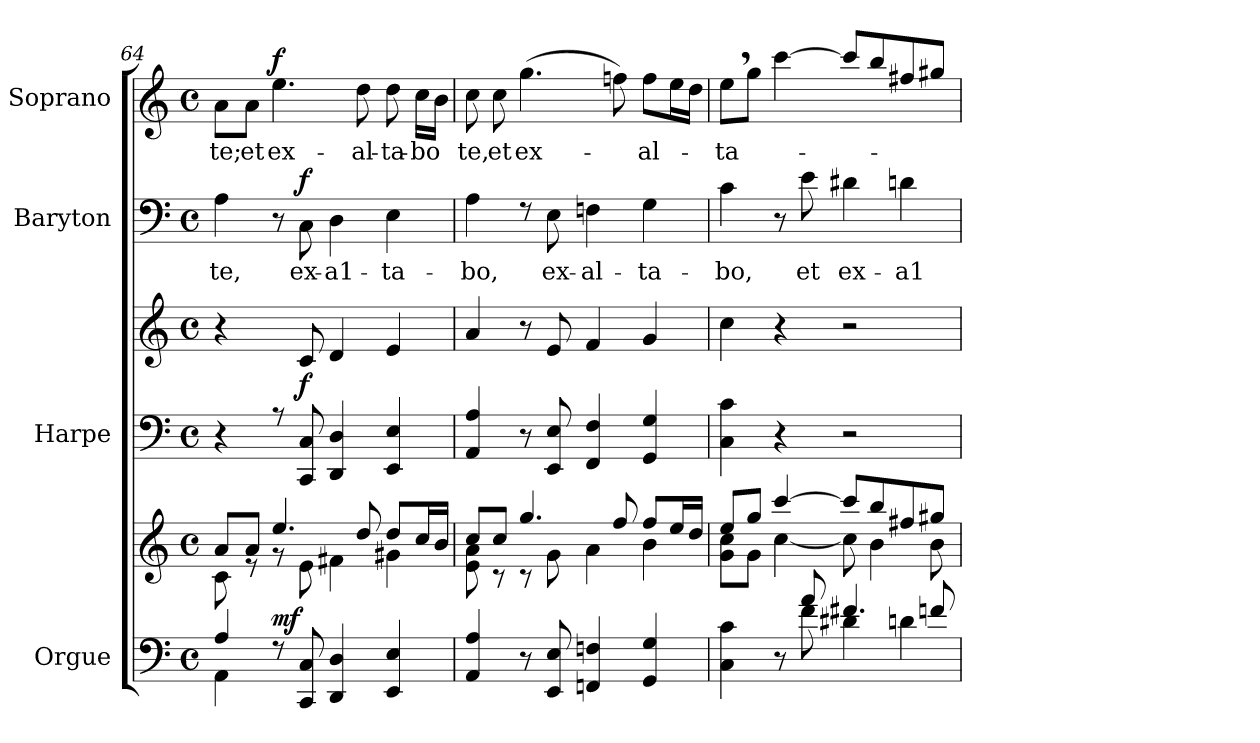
**kern	**kern	**dynam	**kern	**kern	**dynam	**kern	**text	**dynam	**kern	**text	**dynam
*part4	*part4	*part4	*part3	*part3	*part3	*part2	*part2	*part2	*part1	*part1	*part1
*staff6	*staff5	*staff5/6	*staff4	*staff3	*staff3/4	*staff2	*staff2	*staff2	*staff1	*staff1	*staff1
*I"Orgue	*	*	*I"Harpe	*	*	*I"Baryton	*	*	*I"Soprano	*	*
*I'Org.	*	*	*I'Hrp.	*	*	*I'Bar.	*	*	*I'S.	*	*
*clefF4	*clefG2	*	*clefF4	*clefG2	*	*clefF4	*	*	*clefG2	*	*
*k[]	*k[]	*	*k[]	*k[]	*	*k[]	*	*	*k[]	*	*
*M4/4	*M4/4	*	*M4/4	*M4/4	*	*M4/4	*	*	*M4/4	*	*
*met(c)	*met(c)	*	*met(c)	*met(c)	*	*met(c)	*	*	*met(c)	*	*
=64	=64	=64	=64	=64	=64	=64	=64	=64	=64	=64	=64
*^	*^	*	*^	*	*	*	*	*	*	*	*
!	!	!	!	!	!	!	!	!	!	!LO:LY:b	!	!	!LO:LY:b	!
4A/	4AA\	8a/L	8c\	.	4r	4ryy	4r	.	4A\	te,	.	8a\L	te;	.
!	!	!	!	!	!	!	!	!	!	!	!	!	!LO:LY:b	!
.	.	8a/J	8re	.	.	.	.	.	.	.	.	8a\J	et	.
!	!	!	!	!LO:DY:a=2	!	!	!	!	!	!	!	!	!LO:LY:b	!LO:DY:a
2.ryy	8rF	4.ee/	8rg	mf	2.ryy	8rA	8ryy	.	8r	.	.	4.ee\	ex-	f
!	!	!	!	!	!	!	!	!LO:DY:a=2	!	!LO:LY:b	!LO:DY:a	!	!	!
.	8CC/ 8C/	.	8e\	.	.	8CC/ 8C/	8c/	f	8C\	ex-	f	.	.	.
!	!	!	!	!	!	!	!	!	!	!LO:LY:b	!	!	!	!
.	4DD/ 4D/	.	4f#X\	.	.	4DD/ 4D/	4d/	.	4D\	-a1-	.	.	.	.
!	!	!	!	!	!	!	!	!	!	!	!	!	!LO:LY:b	!
.	.	8dd/	.	.	.	.	.	.	.	.	.	8dd\	-al-	.
!	!	!	!	!	!	!	!	!	!	!LO:LY:b	!	!	!LO:LY:b	!
.	4EE/ 4E/	8dd/L	4g#X\	.	.	4EE/ 4E/	4e/	.	4E\	-ta-	.	8dd\	-ta-	.
!	!	!	!	!	!	!	!	!	!	!	!	!	!LO:LY:b	!
.	.	16cc/L	.	.	.	.	.	.	.	.	.	16cc\LL	-bo	.
.	.	16b/JJ	.	.	.	.	.	.	.	.	.	16b\JJ	.	.
*v	*v	*	*	*	*v	*v	*	*	*	*	*	*	*	*
=65	=65	=65	=65	=65	=65	=65	=65	=65	=65	=65	=65	=65
!	!	!	!	!	!	!	!	!LO:LY:b	!	!	!LO:LY:b	!
4AA/ 4A/	8cc/L	8e\ 8a\	.	4AA/ 4A/	4a/	.	4A\	-bo,	.	8cc\	te,	.
!	!	!	!	!	!	!	!	!	!	!	!LO:LY:b	!
.	8cc/J	8rc	.	.	.	.	.	.	.	8cc\	et	.
!	!	!	!	!	!	!	!	!	!	!	!LO:LY:b	!
8r	4.gg/	8rc	.	8r	8r	.	8rF	.	.	(>4.gg\	ex-	.
!	!	!	!	!	!	!	!	!LO:LY:b	!	!	!	!
8EE/ 8E/	.	8g\	.	8EE/ 8E/	8e/	.	8E\	ex-	.	.	.	.
!	!	!	!	!	!	!	!	!LO:LY:b	!	!	!	!
4FFn/ 4Fn/	.	4a\	.	4FF/ 4F/	4f/	.	4Fn\	-al-	.	.	.	.
.	8ff/	.	.	.	.	.	.	.	.	8ffn\)	.	.
!	!	!	!	!	!	!	!	!LO:LY:b	!	!	!LO:LY:b	!
4GG/ 4G/	8ff/L	4b\	.	4GG/ 4G/	4g/	.	4G\	-ta-	.	8ff\L	-al-	.
.	16ee/L	.	.	.	.	.	.	.	.	16ee\L	.	.
.	16dd/JJ	.	.	.	.	.	.	.	.	16dd\JJ	.	.
=66	=66	=66	=66	=66	=66	=66	=66	=66	=66	=66	=66	=66
*^	*	*	*	*	*	*	*	*	*	*	*	*
!	!	!	!	!	!	!	!	!	!LO:LY:b	!	!	!LO:LY:b	!
4C\ 4c\	4.ryy	8ee/L	8g\ 8cc\L	.	4C\ 4c\	4cc\	.	4c\	-bo,	.	8ee,\L	-ta-	.
.	.	8gg/J	8g\J	.	.	.	.	.	.	.	8gg\J	.	.
8r	.	[4ccc/	[4cc\	.	4r	4r	.	8r	.	.	[4ccc\	.	.
!	!	!	!	!	!	!	!	!	!LO:LY:b	!	!	!	!
8f\	8a/	.	.	.	.	.	.	8e\	et	.	.	.	.
!	!	!	!	!	!	!	!	!	!LO:LY:b	!	!	!	!
4.f#X/	4d#X\	8ccc/L]	8cc\]	.	2r	2r	.	4d#X\	ex-	.	8ccc/L]	.	.
.	.	8bb/	4b\	.	.	.	.	.	.	.	8bb/	.	.
!	!	!	!	!	!	!	!	!	!LO:LY:b	!	!	!	!
.	4dn\	8ff#X/	.	.	.	.	.	4dn\	-a1-	.	8ff#X/	.	.
8fn/	.	8gg#X/J	8b\	.	.	.	.	.	.	.	8gg#X/J	.	.
*v	*v	*	*	*	*	*	*	*	*	*	*	*	*
*	*v	*v	*	*	*	*	*	*	*	*	*	*
=	=	=	=	=	=	=	=	=	=	=	=
*-	*-	*-	*-	*-	*-	*-	*-	*-	*-	*-	*-
